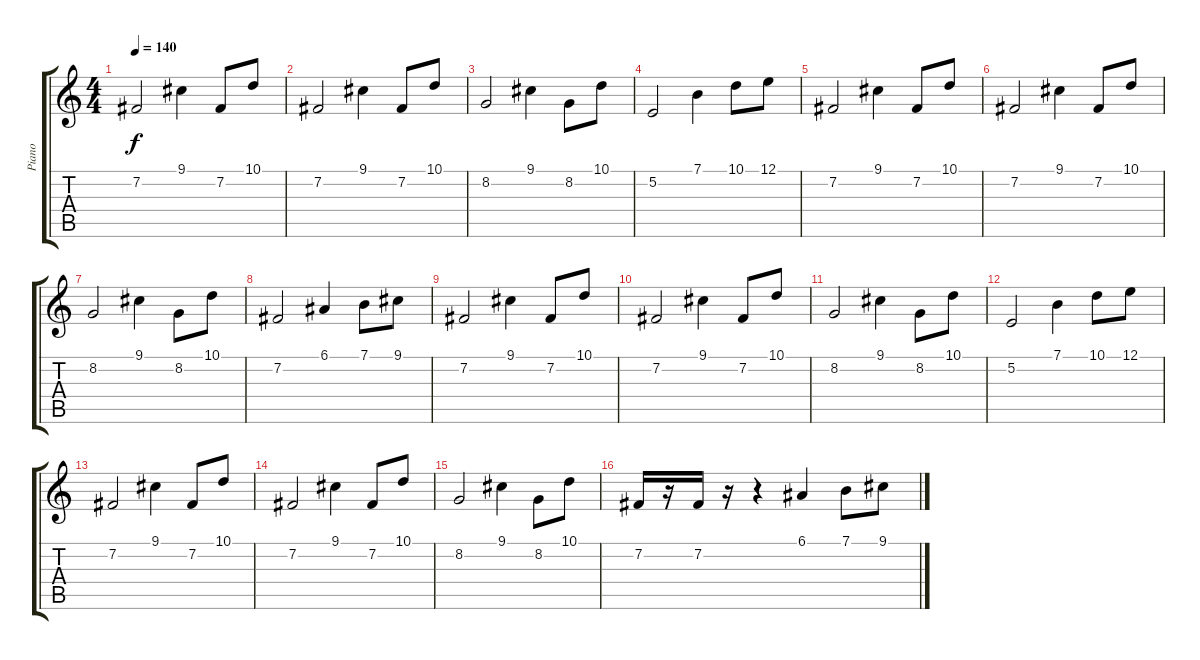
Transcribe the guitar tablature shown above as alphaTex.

\track ("Piano" "Piano") {instrument acousticgrandpiano}
\staff {score tabs}
\tuning (E4 B3 G3 D3 A2 E2) {hide}
\ts (4 4)
\tempo 140
\clef g2
\ks c
7.2.2{dy f instrument acousticgrandpiano} 9.1.4 7.2.8 10.1.8 |
7.2.2 9.1.4 7.2.8 10.1.8 |
8.2.2 9.1.4 8.2.8 10.1.8 |
5.2.2 7.1.4 10.1.8 12.1.8 |
7.2.2 9.1.4 7.2.8 10.1.8 |
7.2.2 9.1.4 7.2.8 10.1.8 |
8.2.2 9.1.4 8.2.8 10.1.8 |
7.2.2 6.1.4 7.1.8 9.1.8 |
7.2.2 9.1.4 7.2.8 10.1.8 |
7.2.2 9.1.4 7.2.8 10.1.8 |
8.2.2 9.1.4 8.2.8 10.1.8 |
5.2.2 7.1.4 10.1.8 12.1.8 |
7.2.2 9.1.4 7.2.8 10.1.8 |
7.2.2 9.1.4 7.2.8 10.1.8 |
8.2.2 9.1.4 8.2.8 10.1.8 |
7.2.16 r.16 7.2.16 r.16 r.4 6.1.4 7.1.8 9.1.8
